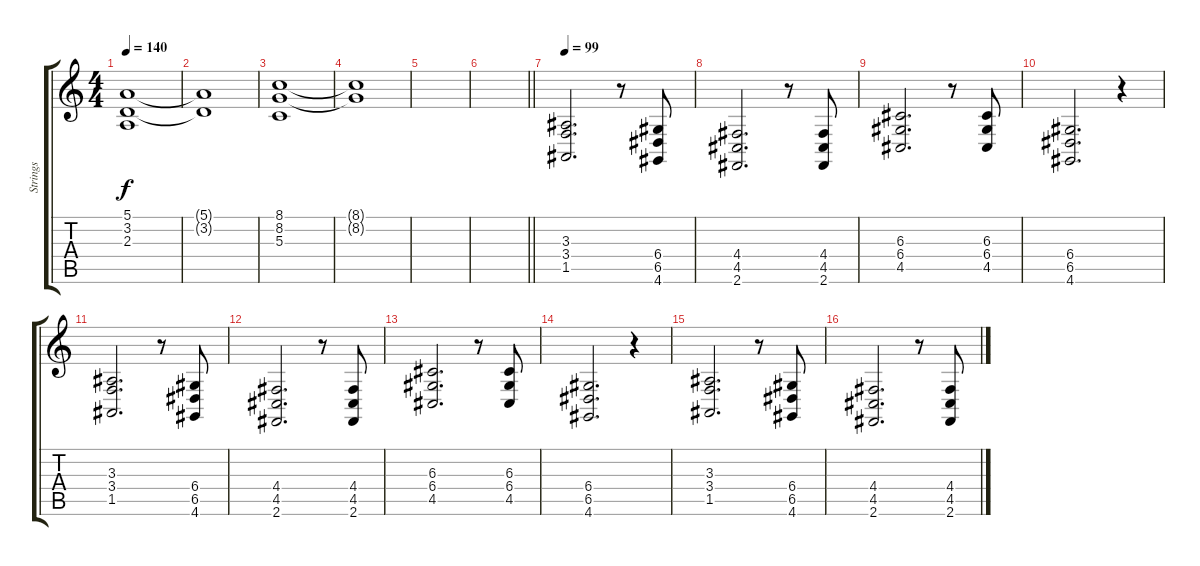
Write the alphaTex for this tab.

\track ("Strings" "Strings") {instrument stringensemble1}
\staff {score tabs}
\tuning (E4 B3 G3 D3 A2 E2) {hide}
\ts (4 4)
\tempo 140
\clef g2
\ks c
(5.1 3.2 2.3).1{dy f} |
(5.1{t} 3.2{t}).1 |
(8.1 8.2 5.3).1 |
(8.1{t} 8.2{t}).1 |
|
\barLineRight lightlight
|
\tempo 99
(3.3 3.4 1.5).2{d} r.8 (6.4 6.5 4.6).8 |
(4.4 4.5 2.6).2{d} r.8 (4.4 4.5 2.6).8 |
(6.3 6.4 4.5).2{d} r.8 (6.3 6.4 4.5).8 |
(6.4 6.5 4.6).2{d} r.4 |
(3.3 3.4 1.5).2{d} r.8 (6.4 6.5 4.6).8 |
(4.4 4.5 2.6).2{d} r.8 (4.4 4.5 2.6).8 |
(6.3 6.4 4.5).2{d} r.8 (6.3 6.4 4.5).8 |
(6.4 6.5 4.6).2{d} r.4 |
(3.3 3.4 1.5).2{d} r.8 (6.4 6.5 4.6).8 |
(4.4 4.5 2.6).2{d} r.8 (4.4 4.5 2.6).8
